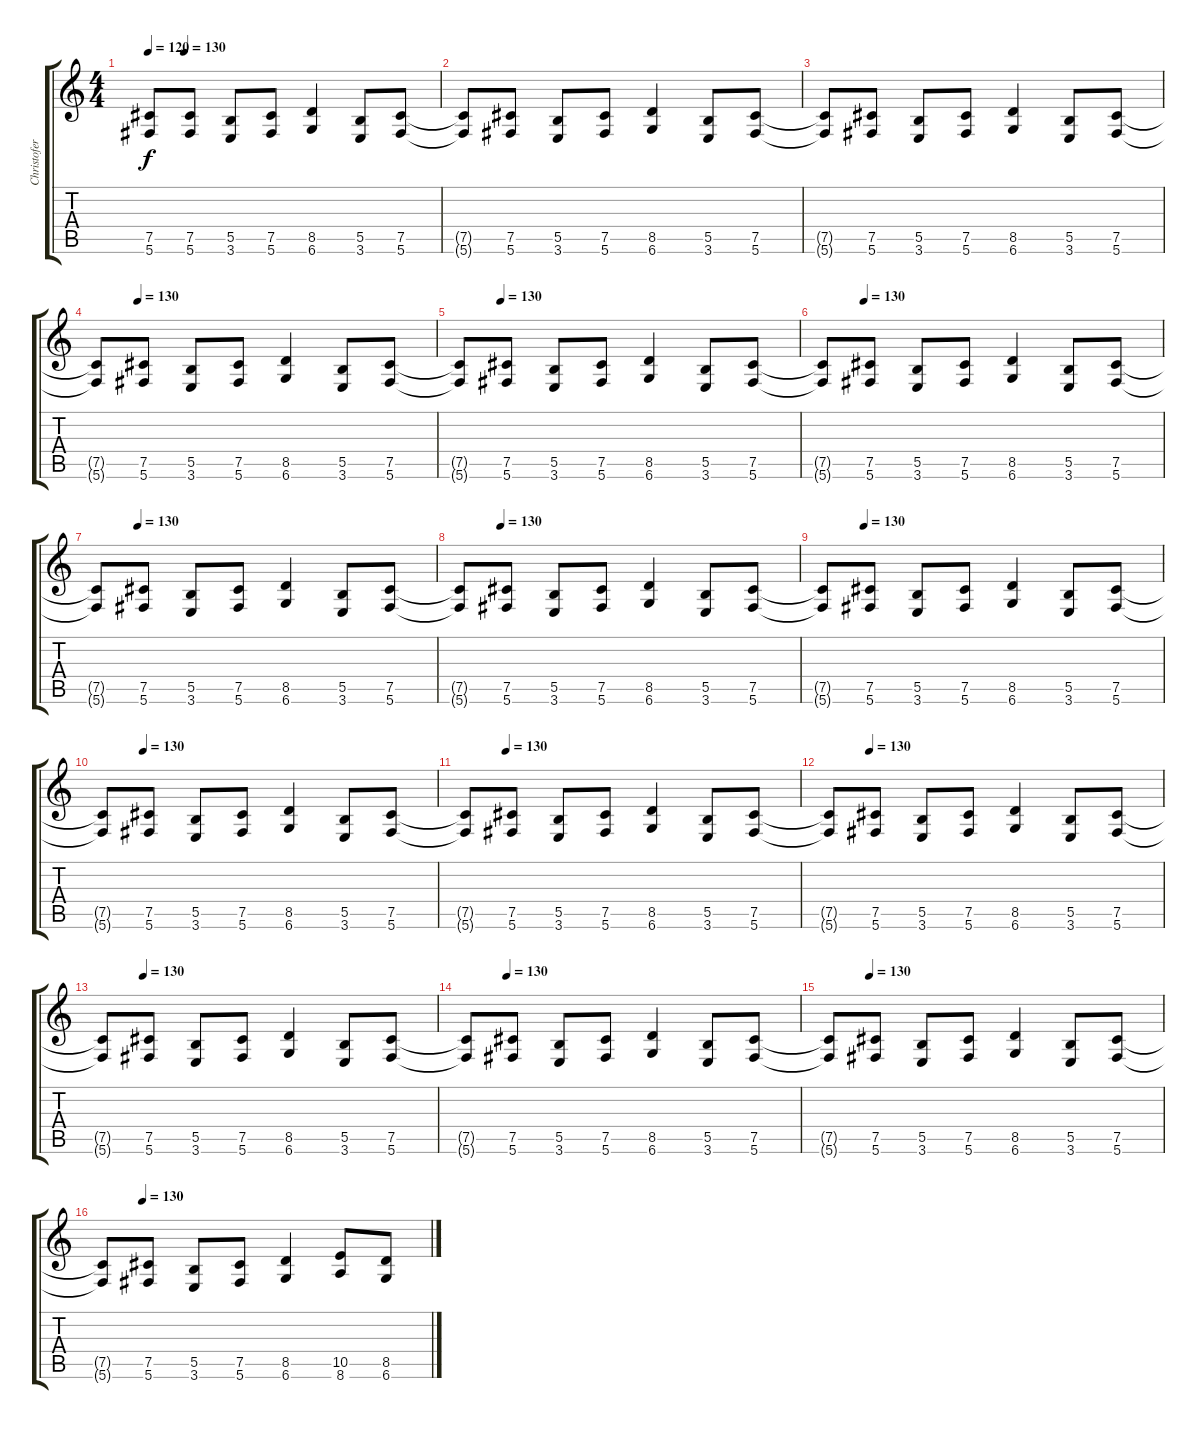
\track ("Christofer Johnsson (Guitar)" "Christofer") {instrument distortionguitar}
\staff {score tabs}
\tuning (Db4 Ab3 E3 B2 Gb2 Db2) {hide}
\ts (4 4)
\tempo 120
\tempo (130 0.125)
\clef g2
\ks c
(7.5{t} 5.6{t}).8{dy f} (7.5 5.6).8{volume 10} (5.5 3.6).8 (7.5 5.6).8 (8.5 6.6).4 (5.5 3.6).8 (7.5 5.6).8 |
(7.5{t} 5.6{t}).8 (7.5 5.6).8{volume 10} (5.5 3.6).8 (7.5 5.6).8 (8.5 6.6).4 (5.5 3.6).8 (7.5 5.6).8 |
(7.5{t} 5.6{t}).8 (7.5 5.6).8{volume 10} (5.5 3.6).8 (7.5 5.6).8 (8.5 6.6).4 (5.5 3.6).8 (7.5 5.6).8 |
\tempo (130 0.125)
(7.5{t} 5.6{t}).8 (7.5 5.6).8{volume 10} (5.5 3.6).8 (7.5 5.6).8 (8.5 6.6).4 (5.5 3.6).8 (7.5 5.6).8 |
\tempo (130 0.125)
(7.5{t} 5.6{t}).8 (7.5 5.6).8{volume 10} (5.5 3.6).8 (7.5 5.6).8 (8.5 6.6).4 (5.5 3.6).8 (7.5 5.6).8 |
\tempo (130 0.125)
(7.5{t} 5.6{t}).8 (7.5 5.6).8{volume 10} (5.5 3.6).8 (7.5 5.6).8 (8.5 6.6).4 (5.5 3.6).8 (7.5 5.6).8 |
\tempo (130 0.125)
(7.5{t} 5.6{t}).8 (7.5 5.6).8{volume 10} (5.5 3.6).8 (7.5 5.6).8 (8.5 6.6).4 (5.5 3.6).8 (7.5 5.6).8 |
\tempo (130 0.125)
(7.5{t} 5.6{t}).8 (7.5 5.6).8{volume 10} (5.5 3.6).8 (7.5 5.6).8 (8.5 6.6).4 (5.5 3.6).8 (7.5 5.6).8 |
\tempo (130 0.125)
(7.5{t} 5.6{t}).8 (7.5 5.6).8{volume 10} (5.5 3.6).8 (7.5 5.6).8 (8.5 6.6).4 (5.5 3.6).8 (7.5 5.6).8 |
\tempo (130 0.125)
(7.5{t} 5.6{t}).8 (7.5 5.6).8{volume 10} (5.5 3.6).8 (7.5 5.6).8 (8.5 6.6).4 (5.5 3.6).8 (7.5 5.6).8 |
\tempo (130 0.125)
(7.5{t} 5.6{t}).8 (7.5 5.6).8{volume 10} (5.5 3.6).8 (7.5 5.6).8 (8.5 6.6).4 (5.5 3.6).8 (7.5 5.6).8 |
\tempo (130 0.125)
(7.5{t} 5.6{t}).8 (7.5 5.6).8{volume 10} (5.5 3.6).8 (7.5 5.6).8 (8.5 6.6).4 (5.5 3.6).8 (7.5 5.6).8 |
\tempo (130 0.125)
(7.5{t} 5.6{t}).8 (7.5 5.6).8{volume 10} (5.5 3.6).8 (7.5 5.6).8 (8.5 6.6).4 (5.5 3.6).8 (7.5 5.6).8 |
\tempo (130 0.125)
(7.5{t} 5.6{t}).8 (7.5 5.6).8{volume 10} (5.5 3.6).8 (7.5 5.6).8 (8.5 6.6).4 (5.5 3.6).8 (7.5 5.6).8 |
\tempo (130 0.125)
(7.5{t} 5.6{t}).8 (7.5 5.6).8{volume 10} (5.5 3.6).8 (7.5 5.6).8 (8.5 6.6).4 (5.5 3.6).8 (7.5 5.6).8 |
\tempo (130 0.125)
(7.5{t} 5.6{t}).8 (7.5 5.6).8{volume 10} (5.5 3.6).8 (7.5 5.6).8 (8.5 6.6).4 (10.5 8.6).8 (8.5 6.6).8
